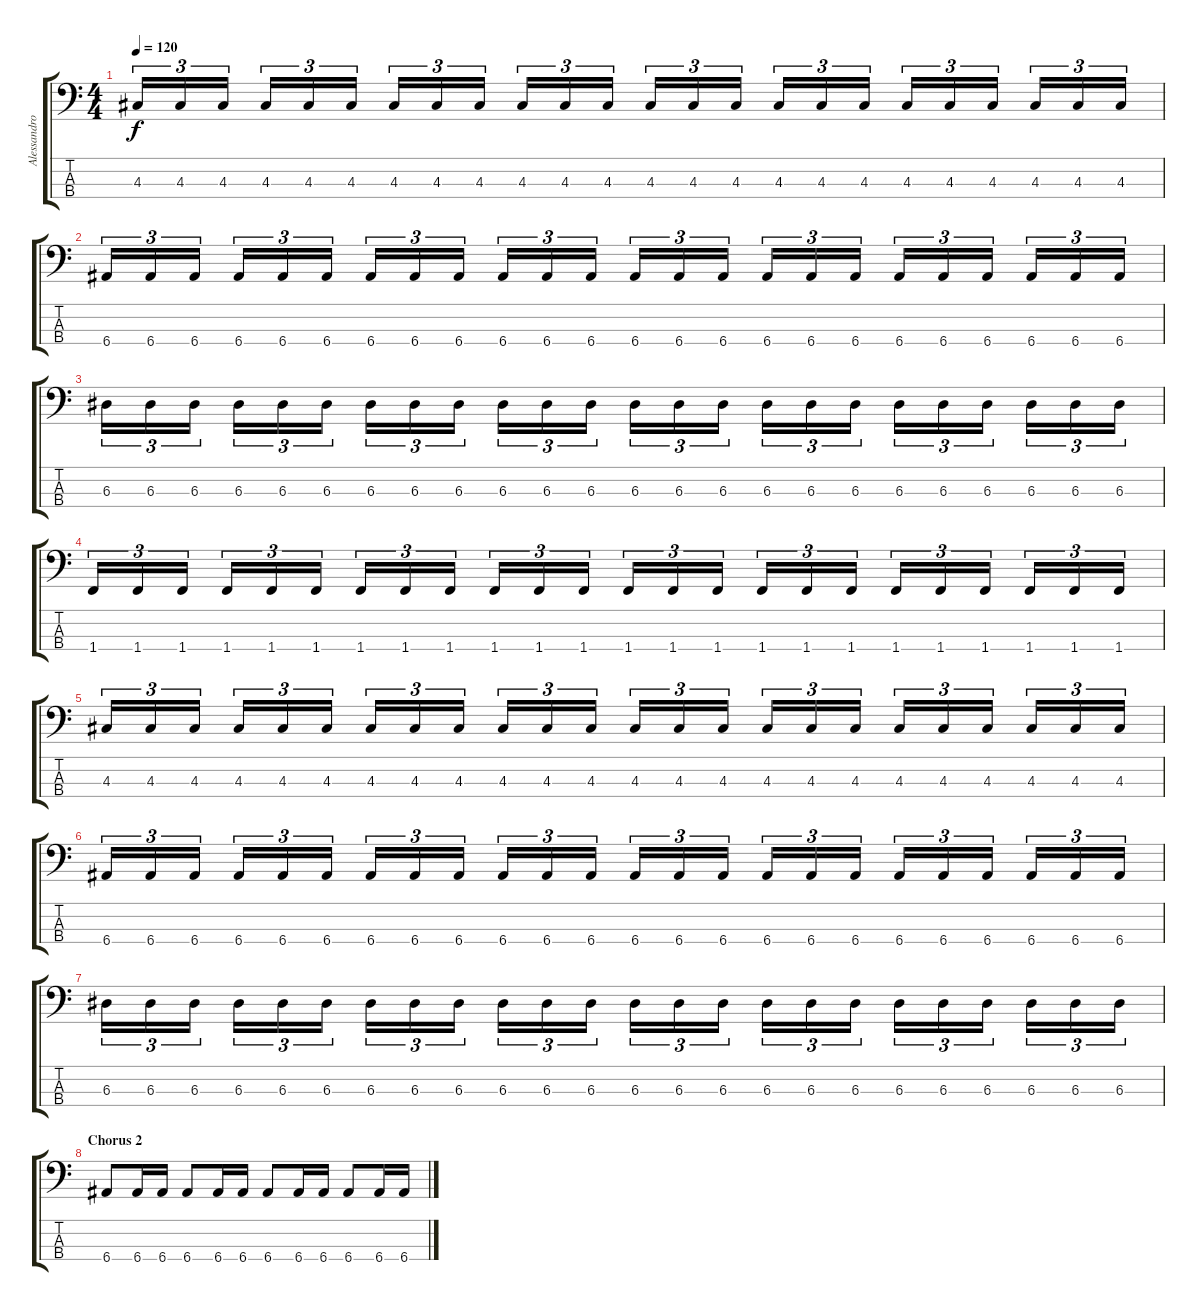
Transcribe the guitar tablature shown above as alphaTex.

\track ("Alessandro Lotta - Bass" "Alessandro") {instrument electricbassfinger}
\staff {score tabs}
\tuning (G2 D2 A1 E1) {hide}
\ts (4 4)
\tempo 120
\clef f4
\ks c
4.3.16{tu (3 2) dy f} 4.3.16{tu (3 2)} 4.3.16{tu (3 2)} 4.3.16{tu (3 2)} 4.3.16{tu (3 2)} 4.3.16{tu (3 2)} 4.3.16{tu (3 2)} 4.3.16{tu (3 2)} 4.3.16{tu (3 2)} 4.3.16{tu (3 2)} 4.3.16{tu (3 2)} 4.3.16{tu (3 2)} 4.3.16{tu (3 2)} 4.3.16{tu (3 2)} 4.3.16{tu (3 2)} 4.3.16{tu (3 2)} 4.3.16{tu (3 2)} 4.3.16{tu (3 2)} 4.3.16{tu (3 2)} 4.3.16{tu (3 2)} 4.3.16{tu (3 2)} 4.3.16{tu (3 2)} 4.3.16{tu (3 2)} 4.3.16{tu (3 2)} |
6.4.16{tu (3 2)} 6.4.16{tu (3 2)} 6.4.16{tu (3 2)} 6.4.16{tu (3 2)} 6.4.16{tu (3 2)} 6.4.16{tu (3 2)} 6.4.16{tu (3 2)} 6.4.16{tu (3 2)} 6.4.16{tu (3 2)} 6.4.16{tu (3 2)} 6.4.16{tu (3 2)} 6.4.16{tu (3 2)} 6.4.16{tu (3 2)} 6.4.16{tu (3 2)} 6.4.16{tu (3 2)} 6.4.16{tu (3 2)} 6.4.16{tu (3 2)} 6.4.16{tu (3 2)} 6.4.16{tu (3 2)} 6.4.16{tu (3 2)} 6.4.16{tu (3 2)} 6.4.16{tu (3 2)} 6.4.16{tu (3 2)} 6.4.16{tu (3 2)} |
6.3.16{tu (3 2)} 6.3.16{tu (3 2)} 6.3.16{tu (3 2)} 6.3.16{tu (3 2)} 6.3.16{tu (3 2)} 6.3.16{tu (3 2)} 6.3.16{tu (3 2)} 6.3.16{tu (3 2)} 6.3.16{tu (3 2)} 6.3.16{tu (3 2)} 6.3.16{tu (3 2)} 6.3.16{tu (3 2)} 6.3.16{tu (3 2)} 6.3.16{tu (3 2)} 6.3.16{tu (3 2)} 6.3.16{tu (3 2)} 6.3.16{tu (3 2)} 6.3.16{tu (3 2)} 6.3.16{tu (3 2)} 6.3.16{tu (3 2)} 6.3.16{tu (3 2)} 6.3.16{tu (3 2)} 6.3.16{tu (3 2)} 6.3.16{tu (3 2)} |
1.4.16{tu (3 2)} 1.4.16{tu (3 2)} 1.4.16{tu (3 2)} 1.4.16{tu (3 2)} 1.4.16{tu (3 2)} 1.4.16{tu (3 2)} 1.4.16{tu (3 2)} 1.4.16{tu (3 2)} 1.4.16{tu (3 2)} 1.4.16{tu (3 2)} 1.4.16{tu (3 2)} 1.4.16{tu (3 2)} 1.4.16{tu (3 2)} 1.4.16{tu (3 2)} 1.4.16{tu (3 2)} 1.4.16{tu (3 2)} 1.4.16{tu (3 2)} 1.4.16{tu (3 2)} 1.4.16{tu (3 2)} 1.4.16{tu (3 2)} 1.4.16{tu (3 2)} 1.4.16{tu (3 2)} 1.4.16{tu (3 2)} 1.4.16{tu (3 2)} |
4.3.16{tu (3 2)} 4.3.16{tu (3 2)} 4.3.16{tu (3 2)} 4.3.16{tu (3 2)} 4.3.16{tu (3 2)} 4.3.16{tu (3 2)} 4.3.16{tu (3 2)} 4.3.16{tu (3 2)} 4.3.16{tu (3 2)} 4.3.16{tu (3 2)} 4.3.16{tu (3 2)} 4.3.16{tu (3 2)} 4.3.16{tu (3 2)} 4.3.16{tu (3 2)} 4.3.16{tu (3 2)} 4.3.16{tu (3 2)} 4.3.16{tu (3 2)} 4.3.16{tu (3 2)} 4.3.16{tu (3 2)} 4.3.16{tu (3 2)} 4.3.16{tu (3 2)} 4.3.16{tu (3 2)} 4.3.16{tu (3 2)} 4.3.16{tu (3 2)} |
6.4.16{tu (3 2)} 6.4.16{tu (3 2)} 6.4.16{tu (3 2)} 6.4.16{tu (3 2)} 6.4.16{tu (3 2)} 6.4.16{tu (3 2)} 6.4.16{tu (3 2)} 6.4.16{tu (3 2)} 6.4.16{tu (3 2)} 6.4.16{tu (3 2)} 6.4.16{tu (3 2)} 6.4.16{tu (3 2)} 6.4.16{tu (3 2)} 6.4.16{tu (3 2)} 6.4.16{tu (3 2)} 6.4.16{tu (3 2)} 6.4.16{tu (3 2)} 6.4.16{tu (3 2)} 6.4.16{tu (3 2)} 6.4.16{tu (3 2)} 6.4.16{tu (3 2)} 6.4.16{tu (3 2)} 6.4.16{tu (3 2)} 6.4.16{tu (3 2)} |
6.3.16{tu (3 2)} 6.3.16{tu (3 2)} 6.3.16{tu (3 2)} 6.3.16{tu (3 2)} 6.3.16{tu (3 2)} 6.3.16{tu (3 2)} 6.3.16{tu (3 2)} 6.3.16{tu (3 2)} 6.3.16{tu (3 2)} 6.3.16{tu (3 2)} 6.3.16{tu (3 2)} 6.3.16{tu (3 2)} 6.3.16{tu (3 2)} 6.3.16{tu (3 2)} 6.3.16{tu (3 2)} 6.3.16{tu (3 2)} 6.3.16{tu (3 2)} 6.3.16{tu (3 2)} 6.3.16{tu (3 2)} 6.3.16{tu (3 2)} 6.3.16{tu (3 2)} 6.3.16{tu (3 2)} 6.3.16{tu (3 2)} 6.3.16{tu (3 2)} |
\section ("" "Chorus 2")
6.4.8 6.4.16 6.4.16 6.4.8 6.4.16 6.4.16 6.4.8 6.4.16 6.4.16 6.4.8 6.4.16 6.4.16
